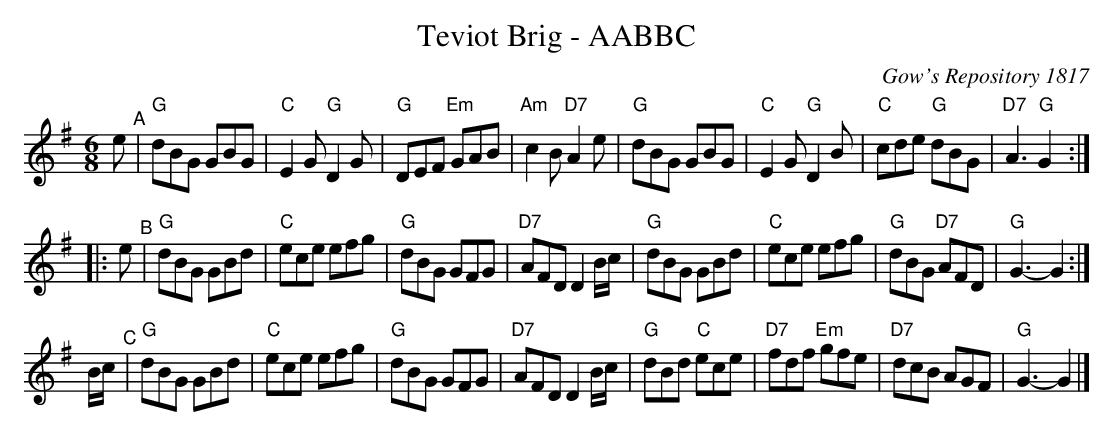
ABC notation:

X:1
T: Teviot Brig - AABBC
O: Gow's Repository 1817
M: 6/8
L: 1/8
K: G
e "^A"\
| "G"dBG GBG | "C"E2G "G"D2G | "G"DEF "Em"GAB | "Am"c2B "D7"A2e \
| "G"dBG GBG | "C"E2G "G"D2B | "C"cde "G"dBG | "D7"A3 "G"G2 :|
|: e "^B"\
| "G"dBG GBd | "C"ece efg | "G"dBG GFG | "D7"AFD D2B/c/ \
| "G"dBG GBd | "C"ece efg | "G"dBG "D7"AFD | "G"G3- G2 :|
B/c/ "^C"\
| "G"dBG GBd | "C"ece efg | "G"dBG GFG | "D7"AFD D2B/c/ \
| "G"dBd "C"ece | "D7"fdf "Em"gfe | "D7"dcB AGF | "G"G3- G2 |]
